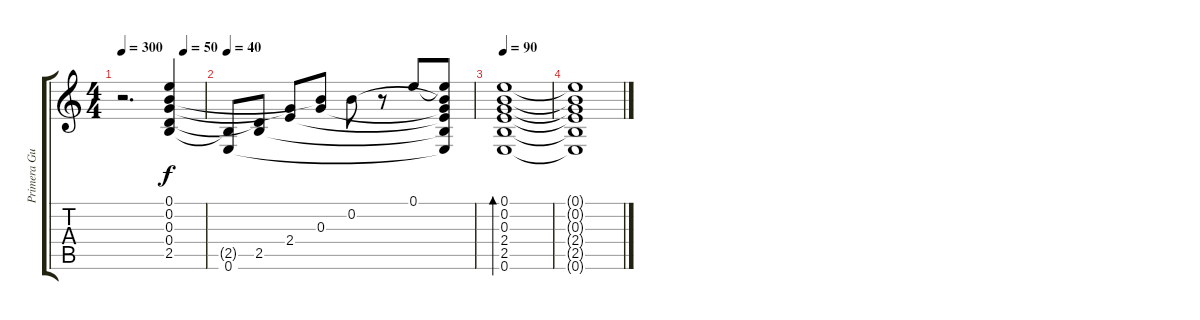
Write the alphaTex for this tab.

\track ("Primera Guitarra" "Primera Gu") {instrument acousticguitarnylon}
\staff {score tabs}
\tuning (E4 B3 G3 D3 A2 E2) {hide}
\ts (4 4)
\tempo 300
\tempo (50 0.75)
\clef g2
\ks c
r.2{d dy f} (0.1{t} 0.2{t} 0.3{t} 0.4{t} 2.5{t}).4 |
\tempo 40
(2.5{t} 0.6).8 (0.4{t} 2.5).8 (0.3{t} 2.4).8 (0.2{t} 0.3).8 0.2.8 r.8 0.1.8 (0.1{t} 0.2{t} 0.3{t} 2.4{t} 2.5{t} 0.6{t}).8 |
\tempo 90
(0.1 0.2 0.3 2.4 2.5 0.6).1{bd 480} |
(0.1{t} 0.2{t} 0.3{t} 2.4{t} 2.5{t} 0.6{t}).1
